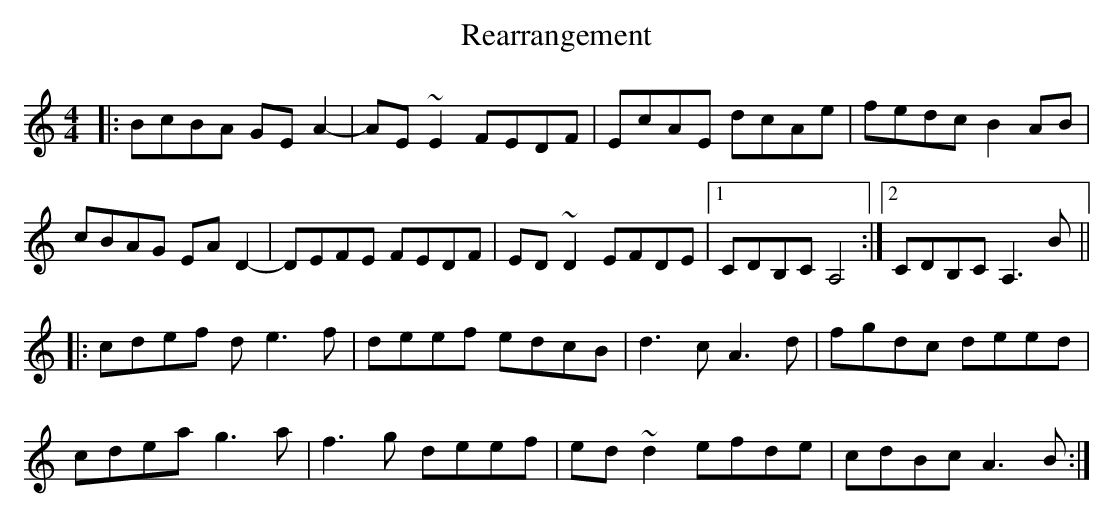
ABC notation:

X:1
T: Rearrangement
M: 4/4
L: 1/8
K: Amin
|:BcBA GEA2-|AE~E2 FEDF|EcAE dcAe|fedc B2AB|
cBAG EAD2-|DEFE FEDF|ED~D2 EFDE|1 CDB,C A,4:|2 CDB,C A,3B||
|:cdef de3f|deef edcB|d3c A3d|fgdc deed|
cdea g3a|f3g deef|ed~d2 efde|cdBc A3B:|
